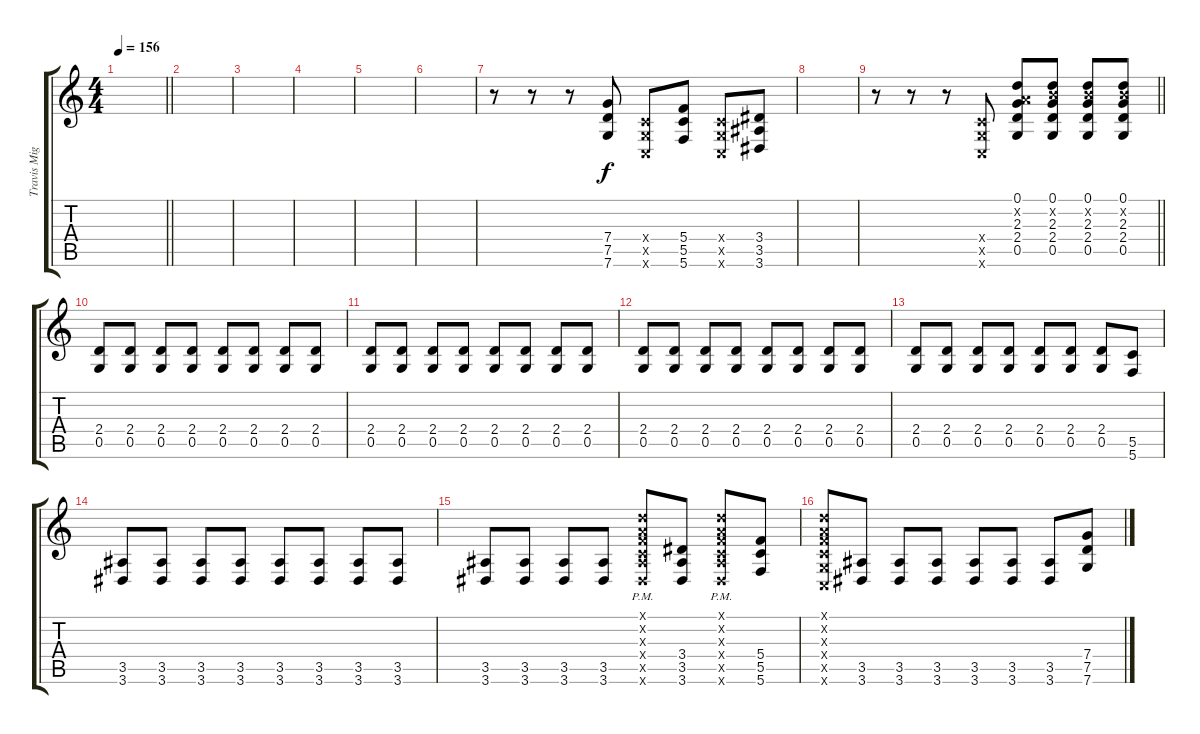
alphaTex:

\track ("Travis Miguel" "Travis Mig") {instrument distortionguitar}
\staff {score tabs}
\tuning (D4 A3 F3 C3 G2 C2) {hide}
\ts (4 4)
\tempo 156
\clef g2
\barLineRight lightlight
\ks c
|
|
|
|
|
|
r.8 r.8 r.8 (7.4 7.5 7.6).8 (0.4{x} 0.5{x} 0.6{x}).8 (5.4 5.5 5.6).8 (0.4{x} 0.5{x} 0.6{x}).8 (3.4 3.5 3.6).8 |
|
\barLineRight lightlight
r.8 r.8 r.8 (0.4{x} 0.5{x} 0.6{x}).8 (0.1 0.2{x} 2.3 2.4 0.5).8 (0.1 2.2{x} 2.3 2.4 0.5).8 (0.1 2.2{x} 2.3 2.4 0.5).8 (0.1 2.2{x} 2.3 2.4 0.5).8 |
(2.4 0.5).8 (2.4 0.5).8 (2.4 0.5).8 (2.4 0.5).8 (2.4 0.5).8 (2.4 0.5).8 (2.4 0.5).8 (2.4 0.5).8 |
(2.4 0.5).8 (2.4 0.5).8 (2.4 0.5).8 (2.4 0.5).8 (2.4 0.5).8 (2.4 0.5).8 (2.4 0.5).8 (2.4 0.5).8 |
(2.4 0.5).8 (2.4 0.5).8 (2.4 0.5).8 (2.4 0.5).8 (2.4 0.5).8 (2.4 0.5).8 (2.4 0.5).8 (2.4 0.5).8 |
(2.4 0.5).8 (2.4 0.5).8 (2.4 0.5).8 (2.4 0.5).8 (2.4 0.5).8 (2.4 0.5).8 (2.4 0.5).8 (5.5 5.6).8 |
(3.5 3.6).8 (3.5 3.6).8 (3.5 3.6).8 (3.5 3.6).8 (3.5 3.6).8 (3.5 3.6).8 (3.5 3.6).8 (3.5 3.6).8 |
(3.5 3.6).8 (3.5 3.6).8 (3.5 3.6).8 (3.5 3.6).8 (0.1{x} 0.2{x} 0.3{x} 0.4{x} 3.5{pm x} 3.6{x}).8 (3.4 3.5 3.6).8 (0.1{x} 0.2{x} 0.3{x} 0.4{x} 3.5{pm x} 3.6{x}).8 (5.4 5.5 5.6).8 |
(0.1{x} 0.2{x} 0.3{x} 0.4{x} 0.5{x} 0.6{x}).8 (3.5 3.6).8 (3.5 3.6).8 (3.5 3.6).8 (3.5 3.6).8 (3.5 3.6).8 (3.5 3.6).8 (7.4 7.5 7.6).8
